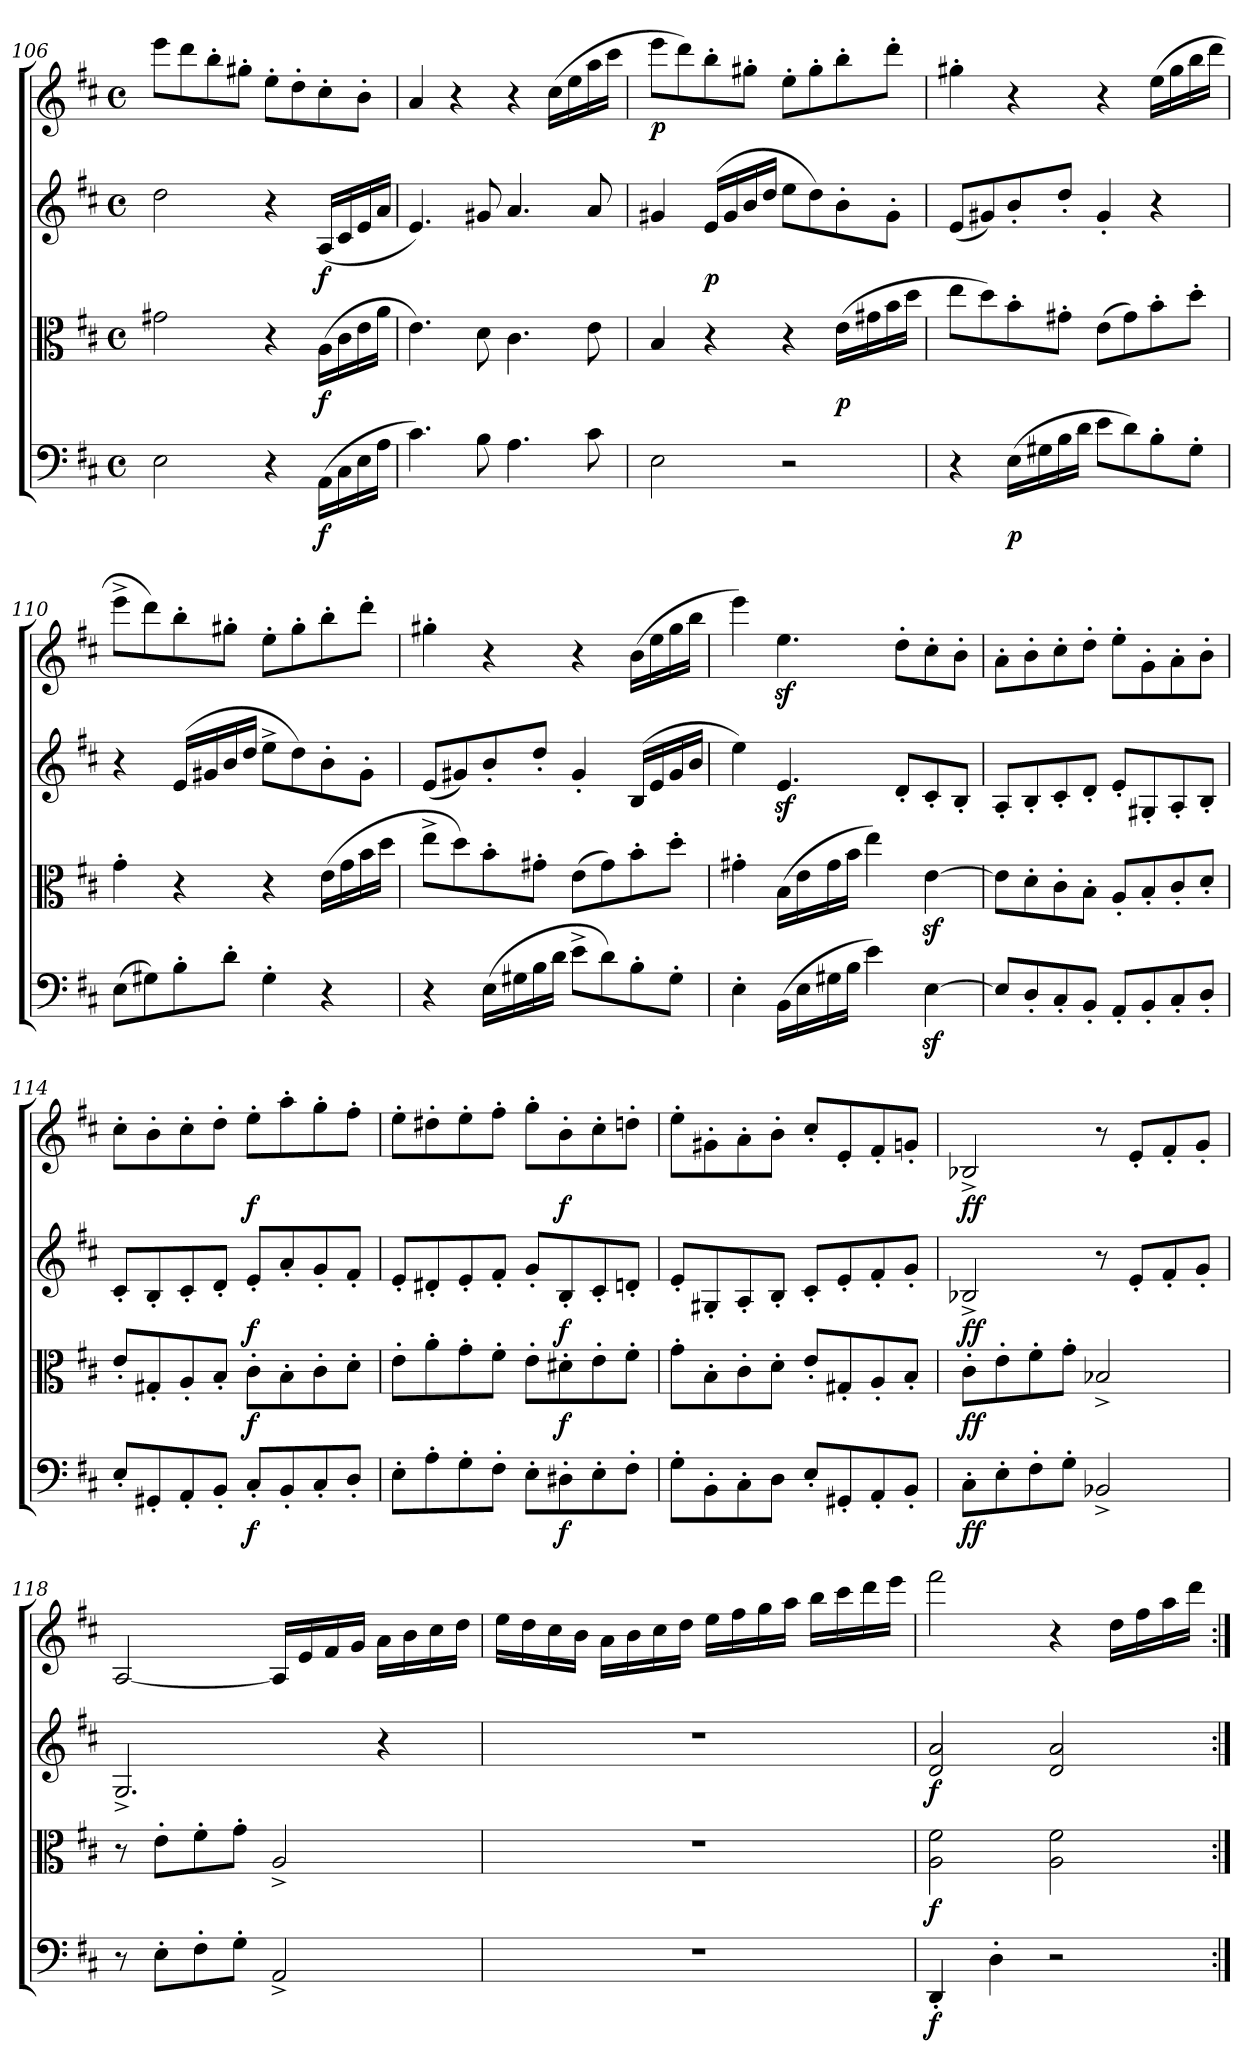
**kern	**dynam	**kern	**dynam	**kern	**dynam	**kern	**dynam
*part4	*part4	*part3	*part3	*part2	*part2	*part1	*part1
*staff4	*staff4	*staff3	*staff3	*staff2	*staff2	*staff1	*staff1
*clefF4	*	*clefC3	*	*clefG2	*	*clefG2	*
*k[f#c#]	*	*k[f#c#]	*	*k[f#c#]	*	*k[f#c#]	*
*M4/4	*	*M4/4	*	*M4/4	*	*M4/4	*
*met(c)	*	*met(c)	*	*met(c)	*	*met(c)	*
=106	=106	=106	=106	=106	=106	=106	=106
2E\	.	2g#X\	.	2dd\	.	8eee\L	.
.	.	.	.	.	.	8ddd\	.
.	.	.	.	.	.	8bb'\	.
.	.	.	.	.	.	8gg#X'\J	.
4r	.	4r	.	4r	.	8ee'\L	.
.	.	.	.	.	.	8dd'\	.
!	!LO:DY:b	!	!LO:DY:b	!	!LO:DY:b	!	!
(>16AA\LL	f	(>16A\LL	f	(<16A/LL	f	8cc#'\	.
16C#\	.	16c#\	.	16c#/	.	.	.
16E\	.	16e\	.	16e/	.	8b'\J	.
16A\JJ	.	16a\JJ	.	16a/JJ	.	.	.
!!LO:LB:g=z
=107	=107	=107	=107	=107	=107	=107	=107
4.c#\)	.	4.e\)	.	4.e/)	.	4a/	.
.	.	.	.	.	.	4r	.
8B\	.	8d\	.	8g#X/	.	.	.
4.A\	.	4.c#\	.	4.a/	.	4r	.
.	.	.	.	.	.	(>16cc#\LL	.
.	.	.	.	.	.	16ee\	.
8c#\	.	8e\	.	8a/	.	16aa\	.
.	.	.	.	.	.	16ccc#\JJ	.
!!LO:PB:g=z
=108	=108	=108	=108	=108	=108	=108	=108
!	!	!	!	!	!	!	!LO:DY:b
2E\	.	4B/	.	4g#X/	.	8eee\L	p
.	.	.	.	.	.	8ddd\)	.
!	!	!	!	!	!LO:DY:b	!	!
.	.	4r	.	(>16e/LL	p	8bb'\	.
.	.	.	.	16g#/	.	.	.
.	.	.	.	16b/	.	8gg#X'\J	.
.	.	.	.	16dd/JJ	.	.	.
2r	.	4r	.	8ee\L	.	8ee'\L	.
.	.	.	.	8dd\)	.	8gg#'\	.
!	!	!	!LO:DY:b	!	!	!	!
.	.	(>16e\LL	p	8b'\	.	8bb'\	.
.	.	16g#X\	.	.	.	.	.
.	.	16b\	.	8g#'\J	.	8ddd'\J	.
.	.	16dd\JJ	.	.	.	.	.
=109	=109	=109	=109	=109	=109	=109	=109
4r	.	8ee\L	.	(<8e/L	.	4gg#X'\	.
.	.	8dd\)	.	8g#X/)	.	.	.
!	!LO:DY:b	!	!	!	!	!	!
(>16E\LL	p	8b'\	.	8b'/	.	4r	.
16G#X\	.	.	.	.	.	.	.
16B\	.	8g#X'\J	.	8dd'/J	.	.	.
16d\JJ	.	.	.	.	.	.	.
8e\L	.	(>8e\L	.	4g#'/	.	4r	.
8d\)	.	8g#\)	.	.	.	.	.
8B'\	.	8b'\	.	4r	.	(>16ee\LL	.
.	.	.	.	.	.	16gg#\	.
8G#'\J	.	8dd'\J	.	.	.	16bb\	.
.	.	.	.	.	.	16ddd\JJ	.
=110	=110	=110	=110	=110	=110	=110	=110
(>8E\L	.	4g'\	.	4r	.	8eee^\L	.
8G#X\)	.	.	.	.	.	8ddd\)	.
8B'\	.	4r	.	(>16e/LL	.	8bb'\	.
.	.	.	.	16g#X/	.	.	.
8d'\J	.	.	.	16b/	.	8gg#X'\J	.
.	.	.	.	16dd/JJ	.	.	.
4G#'\	.	4r	.	8ee^\L	.	8ee'\L	.
.	.	.	.	8dd\)	.	8gg#'\	.
4r	.	(>16e\LL	.	8b'\	.	8bb'\	.
.	.	16g\	.	.	.	.	.
.	.	16b\	.	8g#'\J	.	8ddd'\J	.
.	.	16dd\JJ	.	.	.	.	.
!!LO:LB:g=z
=111	=111	=111	=111	=111	=111	=111	=111
4r	.	8ee^\L	.	(<8e/L	.	4gg#X'\	.
.	.	8dd\)	.	8g#X/)	.	.	.
(>16E\LL	.	8b'\	.	8b'/	.	4r	.
16G#X\	.	.	.	.	.	.	.
16B\	.	8g#X'\J	.	8dd'/J	.	.	.
16d\JJ	.	.	.	.	.	.	.
8e^\L	.	(>8e\L	.	4g#'/	.	4r	.
8d\)	.	8g#\)	.	.	.	.	.
8B'\	.	8b'\	.	(<16B/LL	.	(>16b\LL	.
.	.	.	.	16e/	.	16ee\	.
8G#'\J	.	8dd'\J	.	16g#/	.	16gg#\	.
.	.	.	.	16b/JJ	.	16bb\JJ	.
!!LO:PB:g=z
=112	=112	=112	=112	=112	=112	=112	=112
4E'\	.	4g#X'\	.	4ee\)	.	4eee\)	.
(>16BB\LL	.	(>16B\LL	.	4.ez</	.	4.eez<\	.
16E\	.	16e\	.	.	.	.	.
16G#X\	.	16g#\	.	.	.	.	.
16B\JJ	.	16b\JJ	.	.	.	.	.
4e\)	.	4ee\)	.	.	.	.	.
.	.	.	.	8d'/L	.	8dd'\L	.
[4Ez<\	.	[4ez<\	.	8c#'/	.	8cc#'\	.
.	.	.	.	8B'/J	.	8b'\J	.
=113	=113	=113	=113	=113	=113	=113	=113
8E/L]	.	8e\L]	.	8A'/L	.	8a'\L	.
8D'/	.	8d'\	.	8B'/	.	8b'\	.
8C#'/	.	8c#'\	.	8c#'/	.	8cc#'\	.
8BB'/J	.	8B'\J	.	8d'/J	.	8dd'\J	.
8AA'/L	.	8A'/L	.	8e'/L	.	8ee'\L	.
8BB'/	.	8B'/	.	8G#X'/	.	8g'\	.
8C#'/	.	8c#'/	.	8A'/	.	8a'\	.
8D'/J	.	8d'/J	.	8B'/J	.	8b'\J	.
=114	=114	=114	=114	=114	=114	=114	=114
8E'/L	.	8e'/L	.	8c#'/L	.	8cc#'\L	.
8GG#X'/	.	8G#X'/	.	8B'/	.	8b'\	.
8AA'/	.	8A'/	.	8c#'/	.	8cc#'\	.
8BB'/J	.	8B'/J	.	8d'/J	.	8dd'\J	.
!	!LO:DY:b	!	!LO:DY:b	!	!LO:DY:b	!	!LO:DY:b
8C#'/L	f	8c#'\L	f	8e'/L	f	8ee'\L	f
8BB'/	.	8B'\	.	8a'/	.	8aa'\	.
8C#'/	.	8c#'\	.	8g'/	.	8gg'\	.
8D'/J	.	8d'\J	.	8f#'/J	.	8ff#'\J	.
=115	=115	=115	=115	=115	=115	=115	=115
8E'\L	.	8e'\L	.	8e'/L	.	8ee'\L	.
8A'\	.	8a'\	.	8d#X'/	.	8dd#X'\	.
8G'\	.	8g'\	.	8e'/	.	8ee'\	.
8F#'\J	.	8f#'\J	.	8f#'/J	.	8ff#'\J	.
8E'\L	.	8e'\L	.	8g'/L	.	8gg'\L	.
!	!LO:DY:b	!	!LO:DY:b	!	!LO:DY:b	!	!LO:DY:b
8D#X'\	f	8d#X'\	f	8B'/	f	8b'\	f
8E'\	.	8e'\	.	8c#'/	.	8cc#'\	.
8F#'\J	.	8f#'\J	.	8dn'/J	.	8ddn'\J	.
!!LO:LB:g=z
=116	=116	=116	=116	=116	=116	=116	=116
8G'\L	.	8g'\L	.	8e'/L	.	8ee'\L	.
8BB'\	.	8B'\	.	8G#X'/	.	8g#X'\	.
8C#'\	.	8c#'\	.	8A'/	.	8a'\	.
8D\J	.	8d'\J	.	8B'/J	.	8b'\J	.
8E'/L	.	8e'/L	.	8c#'/L	.	8cc#'/L	.
8GG#X'/	.	8G#X'/	.	8e'/	.	8e'/	.
8AA'/	.	8A'/	.	8f#'/	.	8f#'/	.
8BB'/J	.	8B'/J	.	8g'/J	.	8gn'/J	.
!!LO:PB:g=z
=117	=117	=117	=117	=117	=117	=117	=117
!	!LO:DY:b	!	!LO:DY:b	!	!LO:DY:b	!	!LO:DY:b
8C#'\L	ff	8c#'\L	ff	2B-X^/	ff	2B-X^/	ff
8E'\	.	8e'\	.	.	.	.	.
8F#'\	.	8f#'\	.	.	.	.	.
8G'\J	.	8g'\J	.	.	.	.	.
2BB-X^/	.	2B-X^/	.	8r	.	8r	.
.	.	.	.	8e'/L	.	8e'/L	.
.	.	.	.	8f#'/	.	8f#'/	.
.	.	.	.	8g'/J	.	8g'/J	.
=118	=118	=118	=118	=118	=118	=118	=118
8r	.	8r	.	2.G^/	.	[2A/	.
8E'\L	.	8e'\L	.	.	.	.	.
8F#'\	.	8f#'\	.	.	.	.	.
8G'\J	.	8g'\J	.	.	.	.	.
2AA^/	.	2A^/	.	.	.	16A/LL]	.
.	.	.	.	.	.	16e/	.
.	.	.	.	.	.	16f#/	.
.	.	.	.	.	.	16g/JJ	.
.	.	.	.	4r	.	16a\LL	.
.	.	.	.	.	.	16b\	.
.	.	.	.	.	.	16cc#\	.
.	.	.	.	.	.	16dd\JJ	.
=119	=119	=119	=119	=119	=119	=119	=119
1r	.	1r	.	1r	.	16ee\LL	.
.	.	.	.	.	.	16dd\	.
.	.	.	.	.	.	16cc#\	.
.	.	.	.	.	.	16b\JJ	.
.	.	.	.	.	.	16a\LL	.
.	.	.	.	.	.	16b\	.
.	.	.	.	.	.	16cc#\	.
.	.	.	.	.	.	16dd\JJ	.
.	.	.	.	.	.	16ee\LL	.
.	.	.	.	.	.	16ff#\	.
.	.	.	.	.	.	16gg\	.
.	.	.	.	.	.	16aa\JJ	.
.	.	.	.	.	.	16bb\LL	.
.	.	.	.	.	.	16ccc#\	.
.	.	.	.	.	.	16ddd\	.
.	.	.	.	.	.	16eee\JJ	.
=120	=120	=120	=120	=120	=120	=120	=120
!	!LO:DY:b	!	!LO:DY:b	!	!LO:DY:b	!	!
4DD'/	f	2A\ 2f#\	f	2d/ 2a/	f	2fff#\	.
4D'\	.	.	.	.	.	.	.
2r	.	2A\ 2f#\	.	2d/ 2a/	.	4r	.
.	.	.	.	.	.	16dd\LL	.
.	.	.	.	.	.	16ff#\	.
.	.	.	.	.	.	16aa\	.
.	.	.	.	.	.	16ddd\JJ	.
=:|!	=:|!	=:|!	=:|!	=:|!	=:|!	=:|!	=:|!
*-	*-	*-	*-	*-	*-	*-	*-
